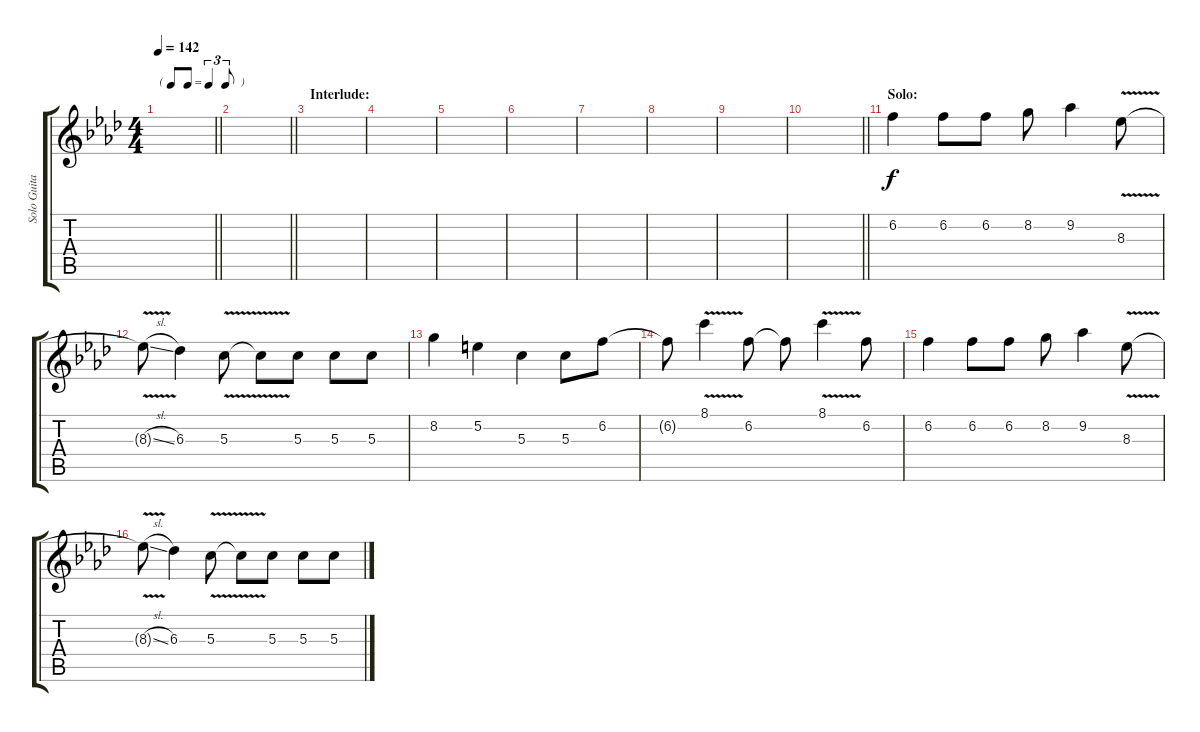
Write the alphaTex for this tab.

\track ("Solo Guitar" "Solo Guita") {instrument distortionguitar}
\staff {score tabs}
\tuning (E4 B3 G3 D3 A2 E2) {hide}
\ts (4 4)
\tf triplet8th
\tempo 142
\clef g2
\barLineRight lightlight
\ks ab
|
\barLineRight lightlight
|
\section ("" "Interlude:")
|
|
|
|
|
|
|
\barLineRight lightlight
|
\section ("" "Solo:")
6.2.4 6.2.8 6.2.8 8.2.8 9.2.4 8.3{v}.8 |
8.3{v sl t}.8 6.3.4 5.3{v}.8 5.3{t}.8 5.3.8 5.3.8 5.3.8 |
8.2.4 5.2.4 5.3.4 5.3.8 6.2.8 |
6.2{t}.8 8.1{v}.4 6.2.8 6.2{t}.8 8.1{v}.4 6.2.8 |
6.2.4 6.2.8 6.2.8 8.2.8 9.2.4 8.3{v}.8 |
8.3{v sl t}.8 6.3.4 5.3{v}.8 5.3{t}.8 5.3.8 5.3.8 5.3.8
